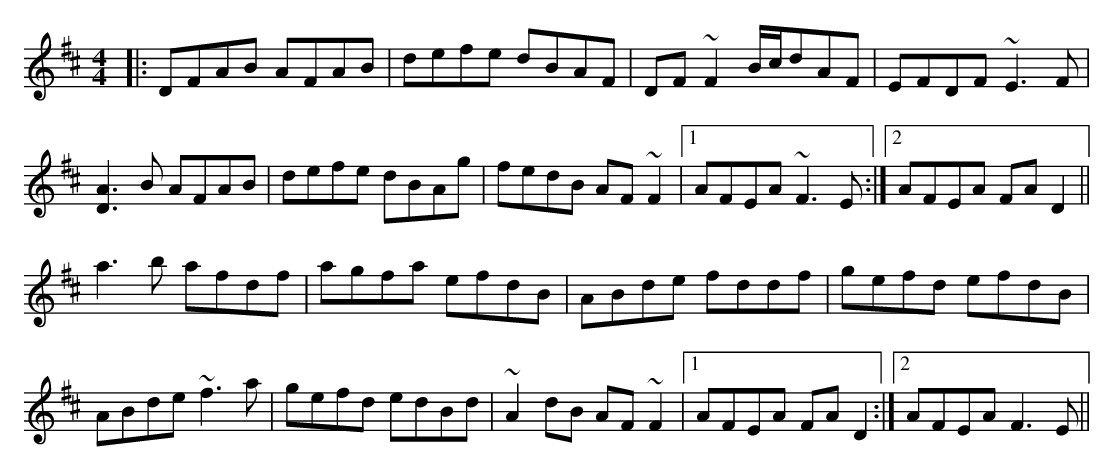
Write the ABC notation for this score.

X:1
M:4/4
K:D
|:DFAB AFAB|defe dBAF|DF~F2 B/c/dAF|EFDF ~E3F|
[A3D3]B AFAB|defe dBAg|fedB AF~F2|1 AFEA ~F3E:|2 AFEA FAD2||
a3b afdf|agfa efdB|ABde fddf|gefd efdB|
ABde ~f3a|gefd edBd|~A2dB AF~F2|1 AFEA FAD2:|2 AFEA F3E||
